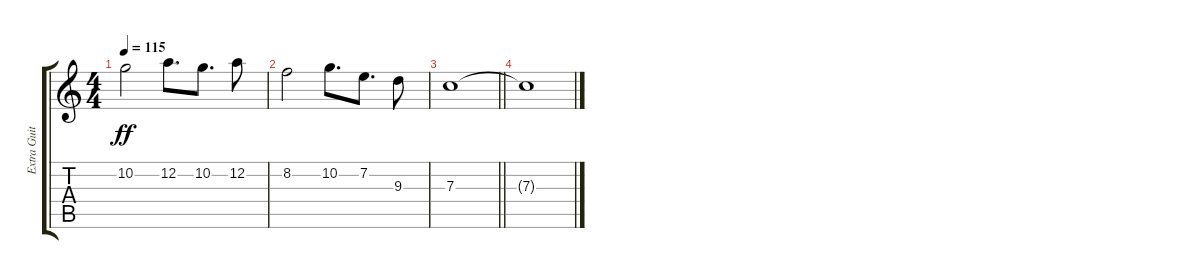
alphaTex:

\track ("Extra Guitar 2" "Extra Guit") {instrument overdrivenguitar}
\staff {score tabs}
\tuning (D4 A3 F3 C3 G2 C2) {hide}
\ts (4 4)
\tempo 115
\clef g2
\ks c
10.2.2{dy ff} 12.2.8{d} 10.2.8{d} 12.2.8 |
8.2.2 10.2.8{d} 7.2.8{d} 9.3.8 |
\barLineRight lightlight
7.3.1 |
7.3{t}.1{volume 0}
